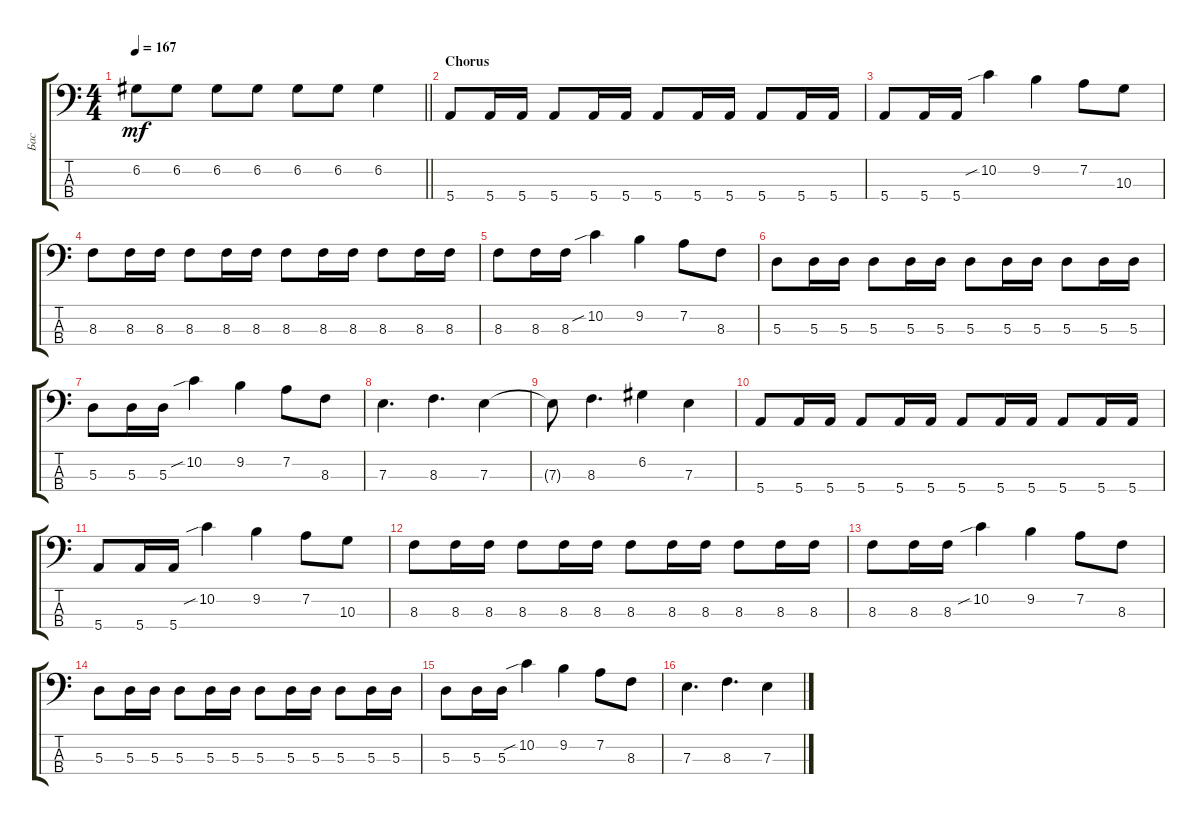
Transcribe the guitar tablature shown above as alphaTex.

\track ("Бас" "Бас") {instrument electricbassfinger}
\staff {score tabs}
\tuning (G2 D2 A1 E1) {hide}
\ts (4 4)
\tempo 167
\clef f4
\barLineRight lightlight
\ks aminor
6.2.8{dy mf} 6.2.8 6.2.8 6.2.8 6.2.8 6.2.8 6.2.4 |
\section ("" "Сhorus")
5.4.8 5.4.16 5.4.16 5.4.8 5.4.16 5.4.16 5.4.8 5.4.16 5.4.16 5.4.8 5.4.16 5.4.16 |
5.4.8 5.4.16 5.4.16 10.2{sib}.4 9.2.4 7.2.8 10.3.8 |
8.3.8 8.3.16 8.3.16 8.3.8 8.3.16 8.3.16 8.3.8 8.3.16 8.3.16 8.3.8 8.3.16 8.3.16 |
8.3.8 8.3.16 8.3.16 10.2{sib}.4 9.2.4 7.2.8 8.3.8 |
5.3.8 5.3.16 5.3.16 5.3.8 5.3.16 5.3.16 5.3.8 5.3.16 5.3.16 5.3.8 5.3.16 5.3.16 |
5.3.8 5.3.16 5.3.16 10.2{sib}.4 9.2.4 7.2.8 8.3.8 |
7.3.4{d} 8.3.4{d} 7.3.4 |
7.3{t}.8 8.3.4{d} 6.2.4 7.3.4 |
5.4.8 5.4.16 5.4.16 5.4.8 5.4.16 5.4.16 5.4.8 5.4.16 5.4.16 5.4.8 5.4.16 5.4.16 |
5.4.8 5.4.16 5.4.16 10.2{sib}.4 9.2.4 7.2.8 10.3.8 |
8.3.8 8.3.16 8.3.16 8.3.8 8.3.16 8.3.16 8.3.8 8.3.16 8.3.16 8.3.8 8.3.16 8.3.16 |
8.3.8 8.3.16 8.3.16 10.2{sib}.4 9.2.4 7.2.8 8.3.8 |
5.3.8 5.3.16 5.3.16 5.3.8 5.3.16 5.3.16 5.3.8 5.3.16 5.3.16 5.3.8 5.3.16 5.3.16 |
5.3.8 5.3.16 5.3.16 10.2{sib}.4 9.2.4 7.2.8 8.3.8 |
7.3.4{d} 8.3.4{d} 7.3.4
